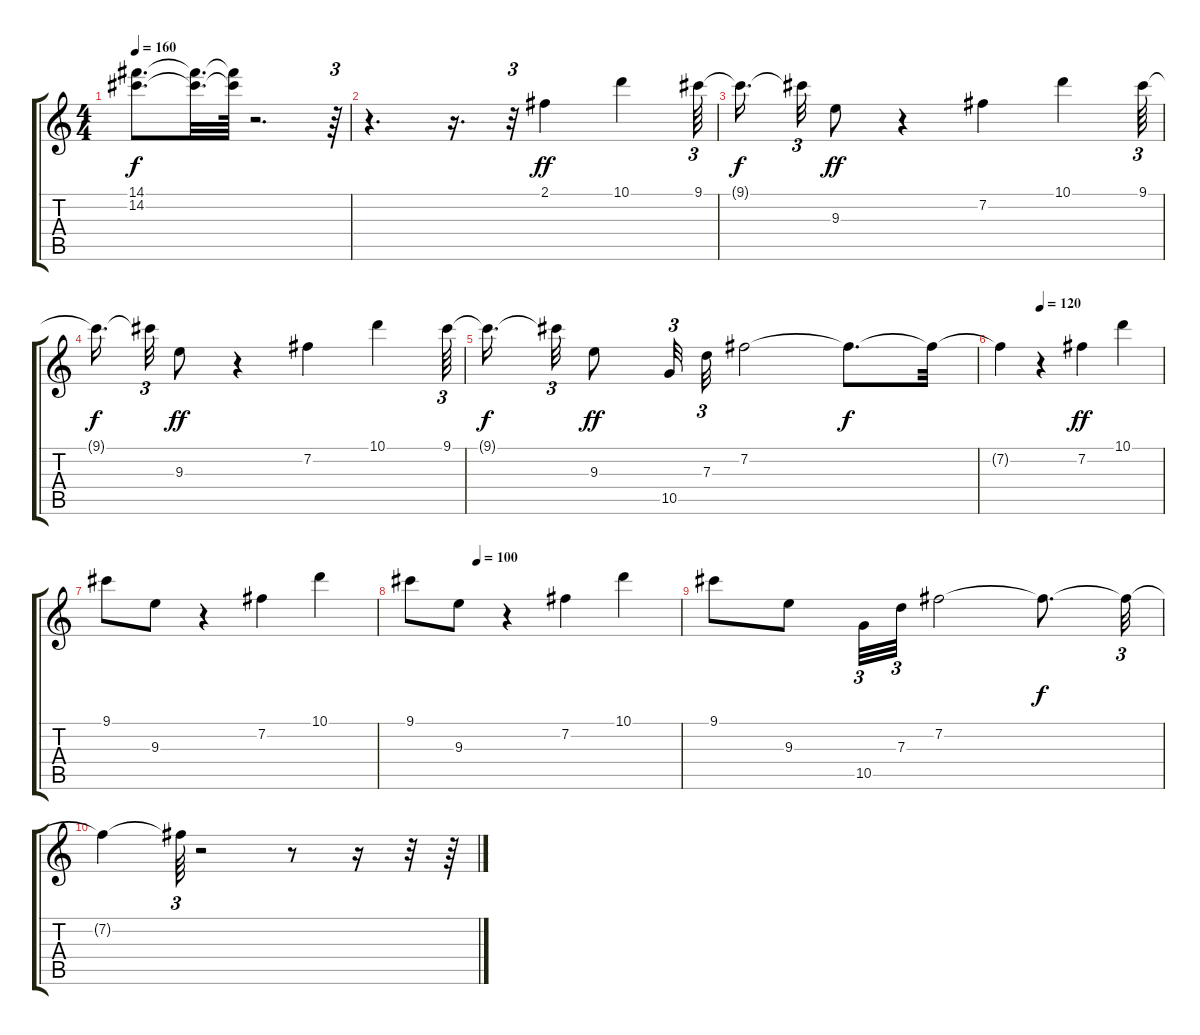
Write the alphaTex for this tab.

\track "" {instrument electricguitarclean}
\staff {score tabs}
\tuning (E4 B3 G3 D3 A2 E2) {hide}
\ts (4 4)
\tempo 160
\clef g2
\ks c
(14.1{t} 14.2{t}).8{d dy f} (14.1{t} 14.2{t}).32{d} (14.1{t} 14.2{t}).64 r.2{d} r.64{tu (3 2)} |
r.4{d} r.16{d} r.32{tu (3 2)} 2.1.4{dy ff} 10.1.4 9.1.64{tu (3 2)} |
9.1{t}.16{d dy f} 9.1{t}.32{tu (3 2)} 9.3.8{dy ff} r.4 7.2.4 10.1.4 9.1.64{tu (3 2)} |
9.1{t}.16{d dy f} 9.1{t}.32{tu (3 2)} 9.3.8{dy ff} r.4 7.2.4 10.1.4 9.1.64{tu (3 2)} |
9.1{t}.16{d dy f} 9.1{t}.32{tu (3 2)} 9.3.8{dy ff} 10.5.32{tu (3 2)} 7.3.32{tu (3 2)} 7.2.2 7.2{t}.8{d dy f} 7.2{t}.32 |
\tempo (120 0.25)
7.2{t}.4 r.4 7.2.4{dy ff} 10.1.4 |
9.1.8 9.3.8 r.4 7.2.4 10.1.4 |
\tempo (100 0.25)
9.1.8 9.3.8 r.4 7.2.4 10.1.4 |
9.1.8 9.3.8 10.5.32{tu (3 2)} 7.3.32{tu (3 2)} 7.2.2 7.2{t}.8{d dy f} 7.2{t}.32{tu (3 2)} |
7.2{t}.4 7.2{t}.64{tu (3 2)} r.2 r.8 r.16 r.32 r.64
